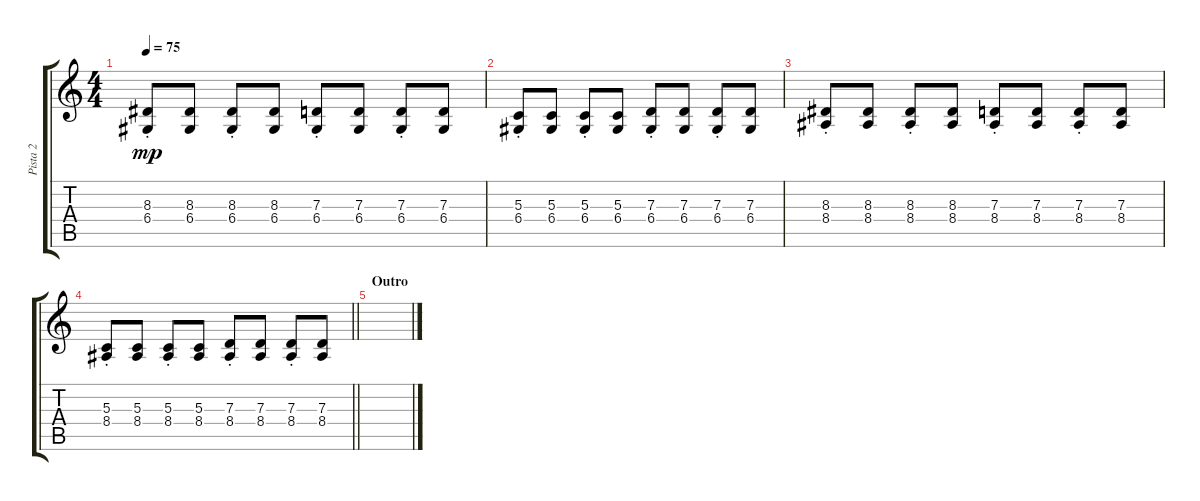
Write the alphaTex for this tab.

\track ("Pista 2" "Pista 2") {instrument acousticgrandpiano}
\staff {score tabs}
\tuning (E4 B3 G3 D3 A2 E2) {hide}
\ts (4 4)
\tempo 75
\clef g2
\ks c
(8.3{st} 6.4{st}).8{dy mp} (8.3 6.4).8 (8.3{st} 6.4{st}).8 (8.3 6.4).8 (7.3{st} 6.4{st}).8 (7.3 6.4).8 (7.3{st} 6.4{st}).8 (7.3 6.4).8 |
(5.3{st} 6.4{st}).8 (5.3 6.4).8 (5.3{st} 6.4{st}).8 (5.3 6.4).8 (7.3{st} 6.4{st}).8 (7.3 6.4).8 (7.3{st} 6.4{st}).8 (7.3 6.4).8 |
(8.3{st} 8.4{st}).8 (8.3 8.4).8 (8.3{st} 8.4{st}).8 (8.3 8.4).8 (7.3{st} 8.4{st}).8 (7.3 8.4).8 (7.3{st} 8.4{st}).8 (7.3 8.4).8 |
\barLineRight lightlight
(5.3{st} 8.4{st}).8 (5.3 8.4).8 (5.3{st} 8.4{st}).8 (5.3 8.4).8 (7.3{st} 8.4{st}).8 (7.3 8.4).8 (7.3{st} 8.4{st}).8 (7.3 8.4).8 |
\section ("" "Outro")
